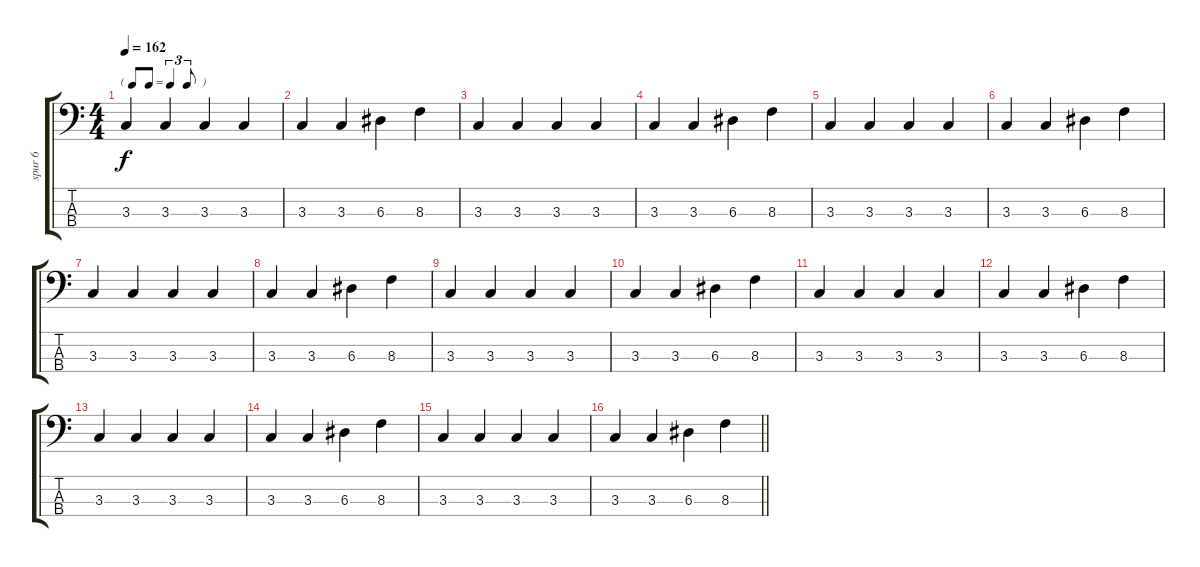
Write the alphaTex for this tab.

\track ("spur 6" "spur 6") {instrument electricbasspick}
\staff {score tabs}
\tuning (G2 D2 A1 E1) {hide}
\ts (4 4)
\tf triplet8th
\tempo 162
\clef f4
\ks c
3.3.4{dy f} 3.3.4 3.3.4 3.3.4 |
3.3.4 3.3.4 6.3.4 8.3.4 |
3.3.4 3.3.4 3.3.4 3.3.4 |
3.3.4 3.3.4 6.3.4 8.3.4 |
3.3.4 3.3.4 3.3.4 3.3.4 |
3.3.4 3.3.4 6.3.4 8.3.4 |
3.3.4 3.3.4 3.3.4 3.3.4 |
3.3.4 3.3.4 6.3.4 8.3.4 |
3.3.4 3.3.4 3.3.4 3.3.4 |
3.3.4 3.3.4 6.3.4 8.3.4 |
3.3.4 3.3.4 3.3.4 3.3.4 |
3.3.4 3.3.4 6.3.4 8.3.4 |
3.3.4 3.3.4 3.3.4 3.3.4 |
3.3.4 3.3.4 6.3.4 8.3.4 |
3.3.4 3.3.4 3.3.4 3.3.4 |
\barLineRight lightlight
3.3.4 3.3.4 6.3.4 8.3.4
